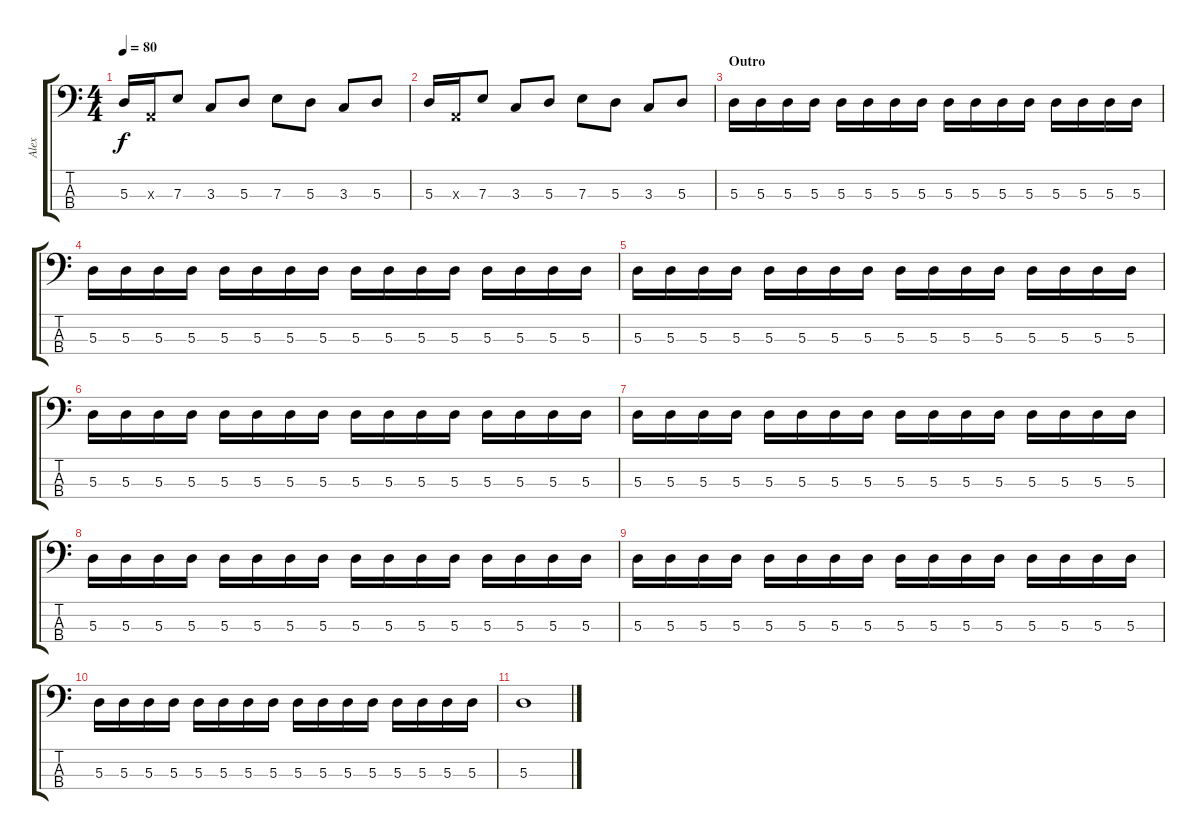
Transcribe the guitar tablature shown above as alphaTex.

\track ("Alex" "Alex") {instrument electricbasspick}
\staff {score tabs}
\tuning (G2 D2 A1 E1) {hide}
\ts (4 4)
\tempo 80
\clef f4
\ks c
5.3.16{dy f} 0.3{x}.16 7.3.8 3.3.8 5.3.8 7.3.8 5.3.8 3.3.8 5.3.8 |
5.3.16 0.3{x}.16 7.3.8 3.3.8 5.3.8 7.3.8 5.3.8 3.3.8 5.3.8 |
\section ("" "Outro ")
5.3.16 5.3.16 5.3.16 5.3.16 5.3.16 5.3.16 5.3.16 5.3.16 5.3.16 5.3.16 5.3.16 5.3.16 5.3.16 5.3.16 5.3.16 5.3.16 |
5.3.16 5.3.16 5.3.16 5.3.16 5.3.16 5.3.16 5.3.16 5.3.16 5.3.16 5.3.16 5.3.16 5.3.16 5.3.16 5.3.16 5.3.16 5.3.16 |
5.3.16 5.3.16 5.3.16 5.3.16 5.3.16 5.3.16 5.3.16 5.3.16 5.3.16 5.3.16 5.3.16 5.3.16 5.3.16 5.3.16 5.3.16 5.3.16 |
5.3.16 5.3.16 5.3.16 5.3.16 5.3.16 5.3.16 5.3.16 5.3.16 5.3.16 5.3.16 5.3.16 5.3.16 5.3.16 5.3.16 5.3.16 5.3.16 |
5.3.16 5.3.16 5.3.16 5.3.16 5.3.16 5.3.16 5.3.16 5.3.16 5.3.16 5.3.16 5.3.16 5.3.16 5.3.16 5.3.16 5.3.16 5.3.16 |
5.3.16 5.3.16 5.3.16 5.3.16 5.3.16 5.3.16 5.3.16 5.3.16 5.3.16 5.3.16 5.3.16 5.3.16 5.3.16 5.3.16 5.3.16 5.3.16 |
5.3.16 5.3.16 5.3.16 5.3.16 5.3.16 5.3.16 5.3.16 5.3.16 5.3.16 5.3.16 5.3.16 5.3.16 5.3.16 5.3.16 5.3.16 5.3.16 |
5.3.16 5.3.16 5.3.16 5.3.16 5.3.16 5.3.16 5.3.16 5.3.16 5.3.16 5.3.16 5.3.16 5.3.16 5.3.16 5.3.16 5.3.16 5.3.16 |
5.3.1
